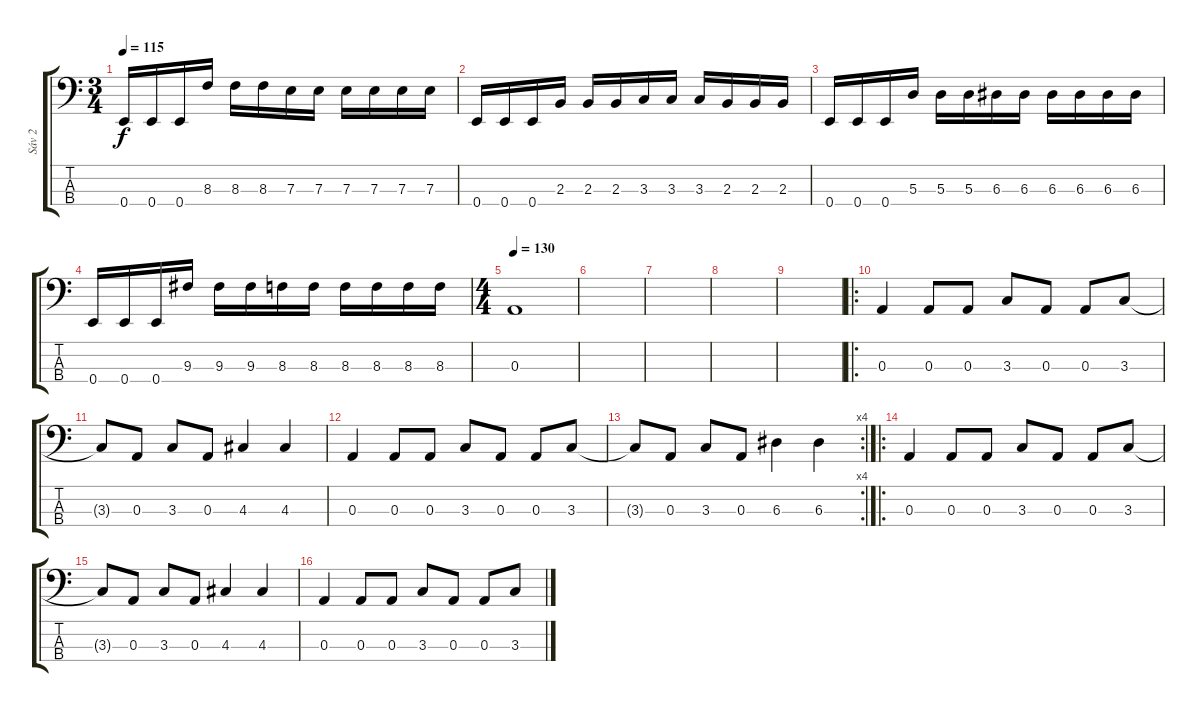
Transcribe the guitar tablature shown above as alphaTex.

\track ("Sáv 2" "Sáv 2") {instrument slapbass1}
\staff {score tabs}
\tuning (G2 D2 A1 E1) {hide}
\ts (3 4)
\tempo 115
\clef f4
\ks c
0.4.16{dy f} 0.4.16 0.4.16 8.3.16 8.3.16 8.3.16 7.3.16 7.3.16 7.3.16 7.3.16 7.3.16 7.3.16 |
0.4.16 0.4.16 0.4.16 2.3.16 2.3.16 2.3.16 3.3.16 3.3.16 3.3.16 2.3.16 2.3.16 2.3.16 |
0.4.16 0.4.16 0.4.16 5.3.16 5.3.16 5.3.16 6.3.16 6.3.16 6.3.16 6.3.16 6.3.16 6.3.16 |
0.4.16 0.4.16 0.4.16 9.3.16 9.3.16 9.3.16 8.3.16 8.3.16 8.3.16 8.3.16 8.3.16 8.3.16 |
\ts (4 4)
\tempo 130
0.3.1 |
|
|
|
|
\ro
0.3.4 0.3.8 0.3.8 3.3.8 0.3.8 0.3.8 3.3.8 |
3.3{t}.8 0.3.8 3.3.8 0.3.8 4.3.4 4.3.4 |
0.3.4 0.3.8 0.3.8 3.3.8 0.3.8 0.3.8 3.3.8 |
\rc 4
3.3{t}.8 0.3.8 3.3.8 0.3.8 6.3.4 6.3.4 |
\ro
0.3.4 0.3.8 0.3.8 3.3.8 0.3.8 0.3.8 3.3.8 |
3.3{t}.8 0.3.8 3.3.8 0.3.8 4.3.4 4.3.4 |
0.3.4 0.3.8 0.3.8 3.3.8 0.3.8 0.3.8 3.3.8
